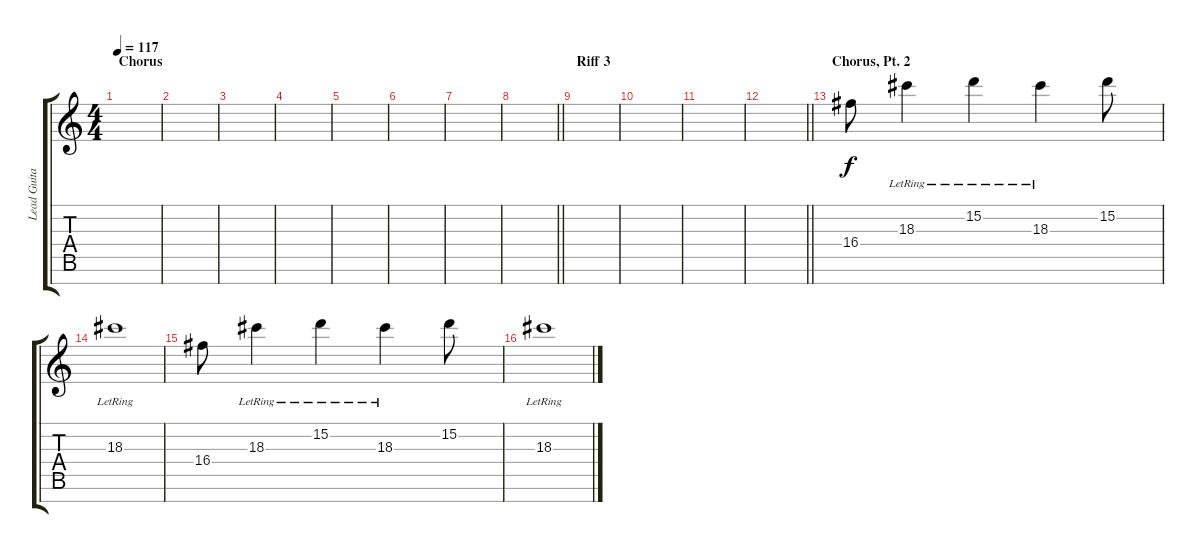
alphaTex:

\track ("Lead Guitar 2" "Lead Guita") {instrument overdrivenguitar}
\staff {score tabs}
\tuning (E4 B3 G3 D3 A2 E2 B1) {hide}
\ts (4 4)
\section ("" "Chorus")
\tempo 117
\clef g2
\ks c
|
|
|
|
|
|
|
\barLineRight lightlight
|
\section ("" "Riff 3")
|
|
|
\barLineRight lightlight
|
\section ("" "Chorus, Pt. 2")
16.4.8 18.3{lr}.4 15.2{lr}.4 18.3{lr}.4 15.2.8 |
18.3{lr}.1 |
16.4.8 18.3{lr}.4 15.2{lr}.4 18.3{lr}.4 15.2.8 |
18.3{lr}.1
